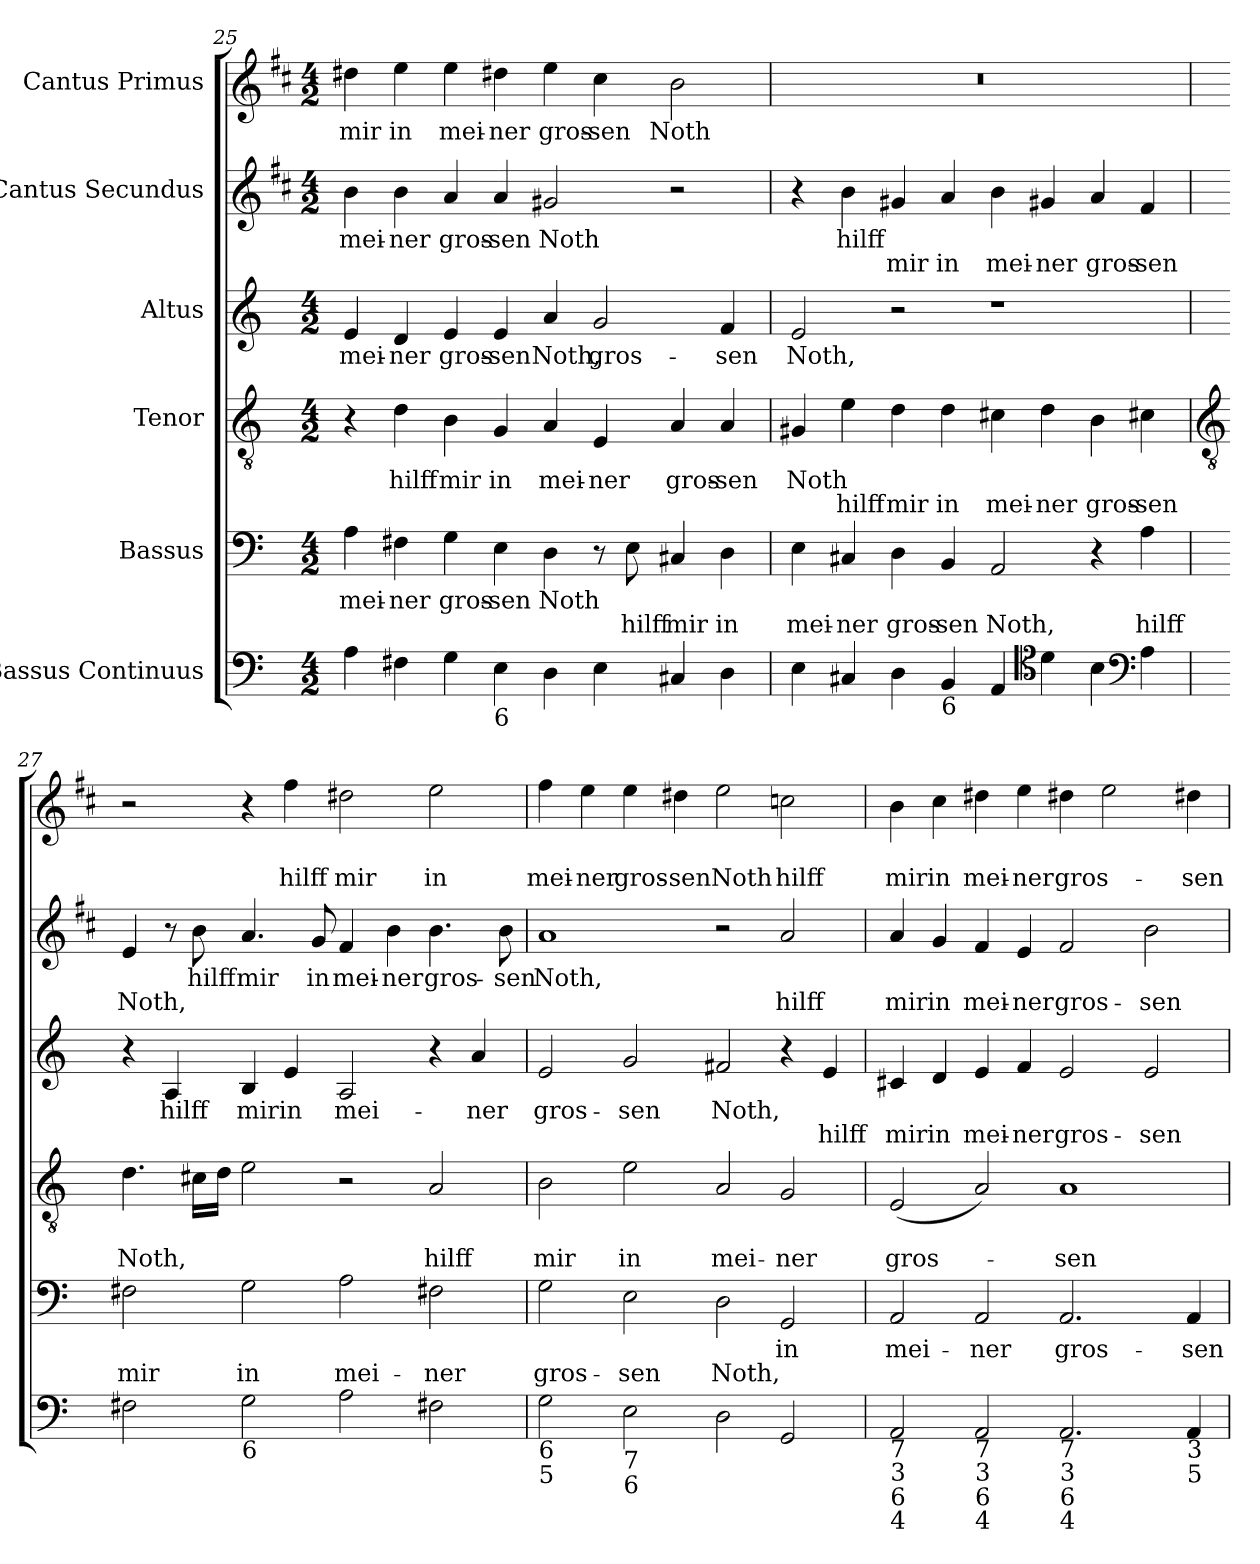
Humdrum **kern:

**kern	**kern	**text	**text	**kern	**text	**text	**kern	**text	**text	**kern	**text	**text	**kern	**text	**text
*part6	*part5	*part5	*part5	*part4	*part4	*part4	*part3	*part3	*part3	*part2	*part2	*part2	*part1	*part1	*part1
*staff6	*staff5	*staff5	*staff5	*staff4	*staff4	*staff4	*staff3	*staff3	*staff3	*staff2	*staff2	*staff2	*staff1	*staff1	*staff1
*I"Bassus Continuus	*I"Bassus	*	*	*I"Tenor	*	*	*I"Altus	*	*	*I"Cantus Secundus	*	*	*I"Cantus Primus	*	*
*clefF4	*clefF4	*	*	*clefGv2	*	*	*clefG2	*	*	*clefG2	*	*	*clefG2	*	*
*	*	*	*	*	*	*	*	*	*	*ITrd1c2	*	*	*ITrd1c2	*	*
*k[]	*k[]	*	*	*k[]	*	*	*k[]	*	*	*k[]	*	*	*k[]	*	*
*C:	*C:	*	*	*C:	*	*	*C:	*	*	*C:	*	*	*C:	*	*
*M4/2	*M4/2	*	*	*M4/2	*	*	*M4/2	*	*	*M4/2	*	*	*M4/2	*	*
=25	=25	=25	=25	=25	=25	=25	=25	=25	=25	=25	=25	=25	=25	=25	=25
!	!	!LO:LY:b	!	!	!	!	!	!LO:LY:b	!	!	!LO:LY:b	!	!	!LO:LY:b	!
4A	4A	mei-	.	4r	.	.	4e	mei-	.	4a	mei-	.	4cc#X	mir	.
!	!	!LO:LY:b	!	!	!LO:LY:b	!	!	!LO:LY:b	!	!	!LO:LY:b	!	!	!LO:LY:b	!
4F#X	4F#X	-ner	.	4d	hilff	.	4d	-ner	.	4a	-ner	.	4dd	in	.
!	!	!LO:LY:b	!	!	!LO:LY:b	!	!	!LO:LY:b	!	!	!LO:LY:b	!	!	!LO:LY:b	!
4G	4G	gros-	.	4B	mir	.	4e	gros-	.	4g	gros-	.	4dd	mei-	.
!LO:TX:b:t=6	!	!	!	!	!	!	!	!	!	!	!	!	!	!	!
!	!	!LO:LY:b	!	!	!LO:LY:b	!	!	!LO:LY:b	!	!	!LO:LY:b	!	!	!LO:LY:b	!
4E	4E	-sen	.	4G	in	.	4e	-sen	.	4g	-sen	.	4cc#X	-ner	.
!	!	!LO:LY:b	!	!	!LO:LY:b	!	!	!LO:LY:b	!	!	!LO:LY:b	!	!	!LO:LY:b	!
4D	4D	Noth	.	4A	mei-	.	4a	Noth,	.	2f#X	Noth	.	4dd	gros-	.
!	!	!	!	!	!LO:LY:b	!	!	!LO:LY:b	!	!	!	!	!	!LO:LY:b	!
4E	8r	.	.	4E	-ner	.	2g	gros-	.	.	.	.	4b	-sen	.
!	!	!	!LO:LY:b	!	!	!	!	!	!	!	!	!	!	!	!
.	8E	.	hilff	.	.	.	.	.	.	.	.	.	.	.	.
!	!	!	!LO:LY:b	!	!LO:LY:b	!	!	!	!	!	!	!	!	!LO:LY:b	!
4C#X	4C#X	.	mir	4A	gros-	.	.	.	.	2r	.	.	2a	Noth	.
!	!	!	!LO:LY:b	!	!LO:LY:b	!	!	!LO:LY:b	!	!	!	!	!	!	!
4D	4D	.	in	4A	-sen	.	4f	-sen	.	.	.	.	.	.	.
=26	=26	=26	=26	=26	=26	=26	=26	=26	=26	=26	=26	=26	=26	=26	=26
!	!	!	!LO:LY:b	!	!LO:LY:b	!	!	!LO:LY:b	!	!	!	!	!	!	!
4E	4E	.	mei-	4G#X	Noth	.	2e	Noth,	.	4r	.	.	0r	.	.
!	!	!	!LO:LY:b	!	!	!LO:LY:b	!	!	!	!	!LO:LY:b	!	!	!	!
4C#X	4C#X	.	-ner	4e	.	hilff	.	.	.	4a	hilff	.	.	.	.
!	!	!	!LO:LY:b	!	!	!LO:LY:b	!	!	!	!	!	!LO:LY:b	!	!	!
4D	4D	.	gros-	4d	.	mir	2r	.	.	4f#X	.	mir	.	.	.
!LO:TX:b:t=6	!	!	!	!	!	!	!	!	!	!	!	!	!	!	!
!	!	!	!LO:LY:b	!	!	!LO:LY:b	!	!	!	!	!	!LO:LY:b	!	!	!
4BB	4BB	.	-sen	4d	.	in	.	.	.	4g	.	in	.	.	.
!	!	!	!LO:LY:b	!	!	!LO:LY:b	!	!	!	!	!	!LO:LY:b	!	!	!
4AA	2AA	.	Noth,	4c#X	.	mei-	1r	.	.	4a	.	mei-	.	.	.
*clefC4	*	*	*	*	*	*	*	*	*	*	*	*	*	*	*
!	!	!	!	!	!	!LO:LY:b	!	!	!	!	!	!LO:LY:b	!	!	!
4d	.	.	.	4d	.	-ner	.	.	.	4f#X	.	-ner	.	.	.
!	!	!	!	!	!	!LO:LY:b	!	!	!	!	!	!LO:LY:b	!	!	!
4B	4r	.	.	4B	.	gros-	.	.	.	4g	.	gros-	.	.	.
*clefF4	*	*	*	*	*	*	*	*	*	*	*	*	*	*	*
!	!	!	!LO:LY:b	!	!	!LO:LY:b	!	!	!	!	!	!LO:LY:b	!	!	!
4A	4A	.	hilff	4c#X	.	-sen	.	.	.	4e	.	-sen	.	.	.
!!LO:LB:g=z
=27	=27	=27	=27	=27	=27	=27	=27	=27	=27	=27	=27	=27	=27	=27	=27
*	*	*	*	*clefGv2	*	*	*	*	*	*	*	*	*	*	*
!	!	!	!LO:LY:b	!	!	!LO:LY:b	!	!	!	!	!	!LO:LY:b	!	!	!
2F#X	2F#X	.	mir	4.d	.	Noth,	4r	.	.	4d	.	Noth,	2r	.	.
!	!	!	!	!	!	!	!	!LO:LY:b	!	!	!	!	!	!	!
.	.	.	.	.	.	.	4A	hilff	.	8r	.	.	.	.	.
!	!	!	!	!	!	!	!	!	!	!	!LO:LY:b	!	!	!	!
.	.	.	.	16c#XLL	.	.	.	.	.	8a	hilff	.	.	.	.
.	.	.	.	16dJJ	.	.	.	.	.	.	.	.	.	.	.
!LO:TX:b:t=6	!	!	!	!	!	!	!	!	!	!	!	!	!	!	!
!	!	!	!LO:LY:b	!	!	!	!	!LO:LY:b	!	!	!LO:LY:b	!	!	!	!
2G	2G	.	in	2e	.	.	4B	mir	.	4.g	mir	.	4r	.	.
!	!	!	!	!	!	!	!	!LO:LY:b	!	!	!	!	!	!	!LO:LY:b
.	.	.	.	.	.	.	4e	in	.	.	.	.	4ee	.	hilff
!	!	!	!	!	!	!	!	!	!	!	!LO:LY:b	!	!	!	!
.	.	.	.	.	.	.	.	.	.	8f	in	.	.	.	.
!	!	!	!LO:LY:b	!	!	!	!	!LO:LY:b	!	!	!LO:LY:b	!	!	!	!LO:LY:b
2A	2A	.	mei-	2r	.	.	2A	mei-	.	4e	mei-	.	2cc#X	.	mir
!	!	!	!	!	!	!	!	!	!	!	!LO:LY:b	!	!	!	!
.	.	.	.	.	.	.	.	.	.	4a	-ner	.	.	.	.
!	!	!	!LO:LY:b	!	!	!LO:LY:b	!	!	!	!	!LO:LY:b	!	!	!	!LO:LY:b
2F#X	2F#X	.	-ner	2A	.	hilff	4r	.	.	4.a	gros-	.	2dd	.	in
!	!	!	!	!	!	!	!	!LO:LY:b	!	!	!	!	!	!	!
.	.	.	.	.	.	.	4a	-ner	.	.	.	.	.	.	.
!	!	!	!	!	!	!	!	!	!	!	!LO:LY:b	!	!	!	!
.	.	.	.	.	.	.	.	.	.	8a	-sen	.	.	.	.
=28	=28	=28	=28	=28	=28	=28	=28	=28	=28	=28	=28	=28	=28	=28	=28
!LO:TX:b:t=6	!	!	!	!	!	!	!	!	!	!	!	!	!	!	!
!LO:TX:b:t=5	!	!	!	!	!	!	!	!	!	!	!	!	!	!	!
!	!	!	!LO:LY:b	!	!	!LO:LY:b	!	!LO:LY:b	!	!	!LO:LY:b	!	!	!	!LO:LY:b
2G	2G	.	gros-	2B	.	mir	2e	gros-	.	1g	Noth,	.	4ee	.	mei-
!	!	!	!	!	!	!	!	!	!	!	!	!	!	!	!LO:LY:b
.	.	.	.	.	.	.	.	.	.	.	.	.	4dd	.	-ner
!LO:TX:b:t=7	!	!	!	!	!	!	!	!	!	!	!	!	!	!	!
!LO:TX:b:t=6	!	!	!	!	!	!	!	!	!	!	!	!	!	!	!
!	!	!	!LO:LY:b	!	!	!LO:LY:b	!	!LO:LY:b	!	!	!	!	!	!	!LO:LY:b
2E	2E	.	-sen	2e	.	in	2g	-sen	.	.	.	.	4dd	.	gros-
!	!	!	!	!	!	!	!	!	!	!	!	!	!	!	!LO:LY:b
.	.	.	.	.	.	.	.	.	.	.	.	.	4cc#X	.	-sen
!	!	!	!LO:LY:b	!	!	!LO:LY:b	!	!LO:LY:b	!	!	!	!	!	!	!LO:LY:b
2D	2D	.	Noth,	2A	.	mei-	2f#X	Noth,	.	2r	.	.	2dd	.	Noth
!	!	!LO:LY:b	!	!	!	!LO:LY:b	!	!	!	!	!	!LO:LY:b	!	!	!LO:LY:b
2GG	2GG	in	.	2G	.	-ner	4r	.	.	2g	.	hilff	2b-X	.	hilff
!	!	!	!	!	!	!	!	!	!LO:LY:b	!	!	!	!	!	!
.	.	.	.	.	.	.	4e	.	hilff	.	.	.	.	.	.
=29	=29	=29	=29	=29	=29	=29	=29	=29	=29	=29	=29	=29	=29	=29	=29
!LO:TX:b:t=7\n3	!	!	!	!	!	!	!	!	!	!	!	!	!	!	!
!LO:TX:b:t=6\n4	!	!	!	!	!	!	!	!	!	!	!	!	!	!	!
!	!	!LO:LY:b	!	!	!	!LO:LY:b	!	!	!LO:LY:b	!	!	!LO:LY:b	!	!	!LO:LY:b
2AA	2AA	mei-	.	(<2E	.	gros-	4c#X	.	mir	4g	.	mir	4a	.	mir
!	!	!	!	!	!	!	!	!	!LO:LY:b	!	!	!LO:LY:b	!	!	!LO:LY:b
.	.	.	.	.	.	.	4d	.	in	4f	.	in	4b	.	in
!LO:TX:b:t=7\n3	!	!	!	!	!	!	!	!	!	!	!	!	!	!	!
!LO:TX:b:t=6\n4	!	!	!	!	!	!	!	!	!	!	!	!	!	!	!
!	!	!LO:LY:b	!	!	!	!	!	!	!LO:LY:b	!	!	!LO:LY:b	!	!	!LO:LY:b
2AA	2AA	-ner	.	2A)	.	.	4e	.	mei-	4e	.	mei-	4cc#X	.	mei-
!	!	!	!	!	!	!	!	!	!LO:LY:b	!	!	!LO:LY:b	!	!	!LO:LY:b
.	.	.	.	.	.	.	4f	.	-ner	4d	.	-ner	4dd	.	-ner
!LO:TX:b:t=7\n3	!	!	!	!	!	!	!	!	!	!	!	!	!	!	!
!LO:TX:b:t=6\n4	!	!	!	!	!	!	!	!	!	!	!	!	!	!	!
!	!	!LO:LY:b	!	!	!	!LO:LY:b	!	!	!LO:LY:b	!	!	!LO:LY:b	!	!	!LO:LY:b
2.AA	2.AA	gros-	.	1A	.	-sen	2e	.	gros-	2e	.	gros-	4cc#X	.	gros-
.	.	.	.	.	.	.	.	.	.	.	.	.	2dd	.	.
!	!	!	!	!	!	!	!	!	!LO:LY:b	!	!	!LO:LY:b	!	!	!
.	.	.	.	.	.	.	2e	.	-sen	2a	.	-sen	.	.	.
!LO:TX:b:t=3	!	!	!	!	!	!	!	!	!	!	!	!	!	!	!
!LO:TX:b:t=5	!	!	!	!	!	!	!	!	!	!	!	!	!	!	!
!	!	!LO:LY:b	!	!	!	!	!	!	!	!	!	!	!	!	!LO:LY:b
4AA	4AA	-sen	.	.	.	.	.	.	.	.	.	.	4cc#X	.	-sen
=	=	=	=	=	=	=	=	=	=	=	=	=	=	=	=
*-	*-	*-	*-	*-	*-	*-	*-	*-	*-	*-	*-	*-	*-	*-	*-
